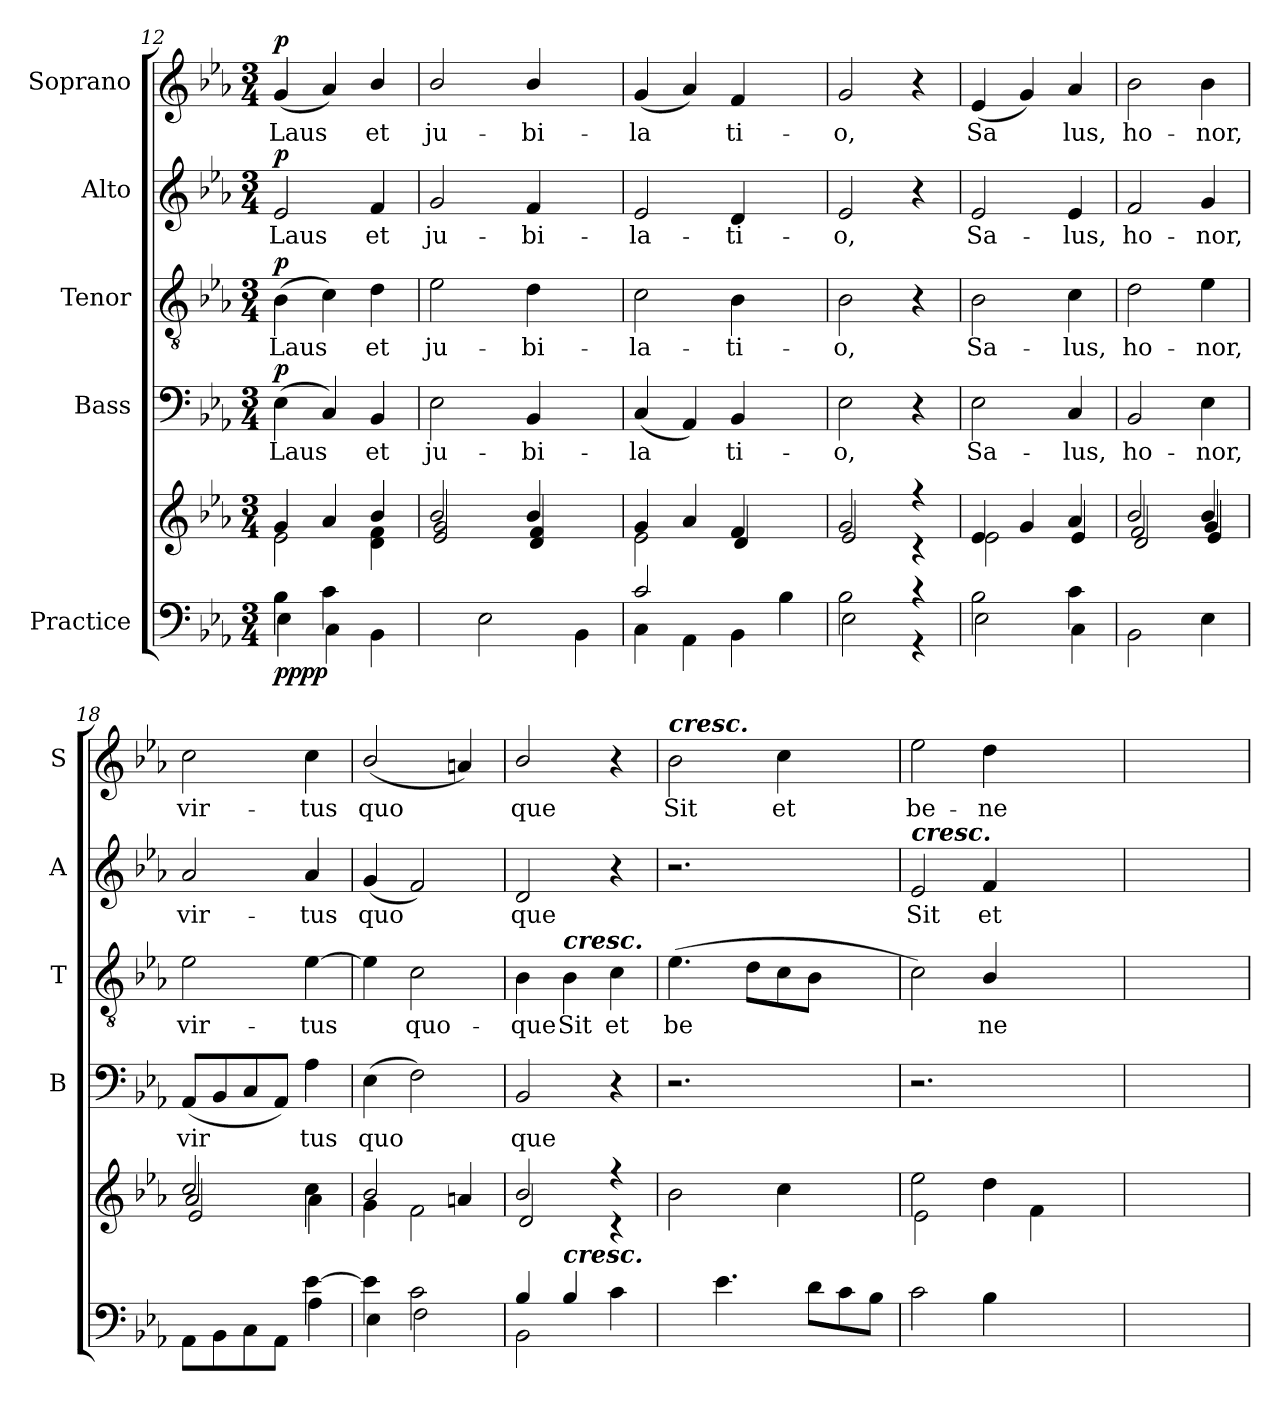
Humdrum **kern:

**kern	**kern	**dynam	**kern	**text	**dynam	**kern	**text	**dynam	**kern	**text	**dynam	**kern	**text	**dynam
*part5	*part5	*part5	*part4	*part4	*part4	*part3	*part3	*part3	*part2	*part2	*part2	*part1	*part1	*part1
*staff6	*staff5	*staff5/6	*staff4	*staff4	*staff4	*staff3	*staff3	*staff3	*staff2	*staff2	*staff2	*staff1	*staff1	*staff1
*I"Practice	*	*	*I"Bass	*	*	*I"Tenor	*	*	*I"Alto	*	*	*I"Soprano	*	*
*	*	*	*I'B	*	*	*I'T	*	*	*I'A	*	*	*I'S	*	*
*clefF4	*clefG2	*	*clefF4	*	*	*clefGv2	*	*	*clefG2	*	*	*clefG2	*	*
*k[b-e-a-]	*k[b-e-a-]	*	*k[b-e-a-]	*	*	*k[b-e-a-]	*	*	*k[b-e-a-]	*	*	*k[b-e-a-]	*	*
*E-:	*E-:	*	*E-:	*	*	*E-:	*	*	*E-:	*	*	*E-:	*	*
*M3/4	*M3/4	*	*M3/4	*	*	*M3/4	*	*	*M3/4	*	*	*M3/4	*	*
=12	=12	=12	=12	=12	=12	=12	=12	=12	=12	=12	=12	=12	=12	=12
*^	*^	*	*	*	*	*	*	*	*	*	*	*	*	*
!	!	!	!	!LO:DY:b=2	!	!LO:LY:b	!	!	!LO:LY:b	!	!	!LO:LY:b	!	!	!LO:LY:b	!
!	!	!	!	!LO:DY:n=1:b=2	!	!	!	!	!	!	!	!	!	!	!	!
!	!	!	!	!LO:DY:n=2:b	!	!	!	!	!	!	!	!	!	!	!	!
!	!	!	!	!LO:DY:n=3:b	!	!	!LO:DY:b	!	!	!LO:DY:b	!	!	!LO:DY:b	!	!	!LO:DY:b
4B-\	4E-\	4g/	2e-\	p p p p	(<4E-\	Laus	p	(>4B-\	Laus	p	2e-/	Laus	p	(<4g/	Laus	p
4c\	4C\	4a-/	.	.	4C/)	.	.	4c\)	.	.	.	.	.	4a-/)	.	.
!	!	!	!	!	!	!LO:LY:b	!	!	!LO:LY:b	!	!	!LO:LY:b	!	!	!LO:LY:b	!
4ryy	4BB-\	4b-/	4d\ 4f\	.	4BB-/	et	.	4d\	et	.	4f/	et	.	4b-/	et	.
=13	=13	=13	=13	=13	=13	=13	=13	=13	=13	=13	=13	=13	=13	=13	=13	=13
!	!	!	!	!	!	!LO:LY:b	!	!	!LO:LY:b	!	!	!LO:LY:b	!	!	!LO:LY:b	!
2.ryy	4ryy	2b-/	2e-/ 2g/	.	2E-\	ju-	.	2e-\	ju-	.	2g/	ju-	.	2b-/	ju-	.
.	2E-\	.	.	.	.	.	.	.	.	.	.	.	.	.	.	.
!	!	!	!	!	!	!LO:LY:b	!	!	!LO:LY:b	!	!	!LO:LY:b	!	!	!LO:LY:b	!
.	.	4b-/	4d/ 4f/	.	4BB-/	-bi-	.	4d\	-bi-	.	4f/	-bi-	.	4b-/	-bi-	.
4ryy	4BB-\	4ryy	4ryy	.	4ryy	.	.	4ryy	.	.	4ryy	.	.	4ryy	.	.
=14	=14	=14	=14	=14	=14	=14	=14	=14	=14	=14	=14	=14	=14	=14	=14	=14
!	!	!	!	!	!	!LO:LY:b	!	!	!LO:LY:b	!	!	!LO:LY:b	!	!	!LO:LY:b	!
2c/	4C\	4g/	2e-\	.	(<4C/	-la­	.	2c\	-la-	.	2e-/	-la-	.	(<4g/	-la­	.
.	4AA-\	4a-/	.	.	4AA-/)	.	.	.	.	.	.	.	.	4a-/)	.	.
!	!	!	!	!	!	!LO:LY:b	!	!	!LO:LY:b	!	!	!LO:LY:b	!	!	!LO:LY:b	!
4ryy	4BB-\	4f/	4d/	.	4BB-/	ti-	.	4B-\	-ti-	.	4d/	-ti-	.	4f/	ti-	.
4B-\	4ryy	4ryy	4ryy	.	4ryy	.	.	4ryy	.	.	4ryy	.	.	4ryy	.	.
=15	=15	=15	=15	=15	=15	=15	=15	=15	=15	=15	=15	=15	=15	=15	=15	=15
!	!	!	!	!	!	!LO:LY:b	!	!	!LO:LY:b	!	!	!LO:LY:b	!	!	!LO:LY:b	!
2B-\	2E-\	2g/	2e-/	.	2E-\	-o,	.	2B-\	-o,	.	2e-/	-o,	.	2g/	-o,	.
4r	4r	4r	4r	.	4r	.	.	4r	.	.	4r	.	.	4r	.	.
!!LO:PB:g=z
=16	=16	=16	=16	=16	=16	=16	=16	=16	=16	=16	=16	=16	=16	=16	=16	=16
!	!	!	!	!	!	!LO:LY:b	!	!	!LO:LY:b	!	!	!LO:LY:b	!	!	!LO:LY:b	!
2B-\	2E-\	4e-/	2e-\	.	2E-\	Sa-	.	2B-\	Sa-	.	2e-/	Sa-	.	(<4e-/	Sa­	.
.	.	4g/	.	.	.	.	.	.	.	.	.	.	.	4g/)	.	.
!	!	!	!	!	!	!LO:LY:b	!	!	!LO:LY:b	!	!	!LO:LY:b	!	!	!LO:LY:b	!
4c\	4C\	4a-/	4e-/	.	4C/	-lus,	.	4c\	-lus,	.	4e-/	-lus,	.	4a-/	lus,	.
=17	=17	=17	=17	=17	=17	=17	=17	=17	=17	=17	=17	=17	=17	=17	=17	=17
*	*	*	*^	*	*	*	*	*	*	*	*	*	*	*	*	*
!	!	!	!	!	!	!	!LO:LY:b	!	!	!LO:LY:b	!	!	!LO:LY:b	!	!	!LO:LY:b	!
*v	*v	*	*	*	*	*	*	*	*	*	*	*	*	*	*	*	*
2BB-\	2b-/	2f/	2d/	.	2BB-/	ho-	.	2d\	ho-	.	2f/	ho-	.	2b-\	ho-	.
!	!	!	!	!	!	!LO:LY:b	!	!	!LO:LY:b	!	!	!LO:LY:b	!	!	!LO:LY:b	!
4E-\	4b-/	4g/	4e-/	.	4E-\	-nor,	.	4e-\	-nor,	.	4g/	-nor,	.	4b-\	-nor,	.
=18	=18	=18	=18	=18	=18	=18	=18	=18	=18	=18	=18	=18	=18	=18	=18	=18
*^	*	*	*	*	*	*	*	*	*	*	*	*	*	*	*	*
!	!	!	!	!	!	!	!LO:LY:b	!	!	!LO:LY:b	!	!	!LO:LY:b	!	!	!LO:LY:b	!
2ryy	8AA-\L	2cc/	2a-/	2e-/	.	(<8AA-/L	vir­	.	2e-\	vir-	.	2a-/	vir-	.	2cc\	vir-	.
.	8BB-\	.	.	.	.	8BB-/	.	.	.	.	.	.	.	.	.	.	.
.	8C\	.	.	.	.	8C/	.	.	.	.	.	.	.	.	.	.	.
.	8AA-\J	.	.	.	.	8AA-/J)	.	.	.	.	.	.	.	.	.	.	.
!	!	!	!	!	!	!	!LO:LY:b	!	!	!LO:LY:b	!	!	!LO:LY:b	!	!	!LO:LY:b	!
[<4e-\	4A-\	4cc\	4a-\	4ryy	.	4A-\	tus	.	[4e-\	-tus	.	4a-/	-tus	.	4cc\	-tus	.
=19	=19	=19	=19	=19	=19	=19	=19	=19	=19	=19	=19	=19	=19	=19	=19	=19	=19
!	!	!	!	!	!	!	!LO:LY:b	!	!	!	!	!	!LO:LY:b	!	!	!LO:LY:b	!
*	*	*	*v	*v	*	*	*	*	*	*	*	*	*	*	*	*	*
4e-\]	4E-\	2b-/	4g\	.	(>4E-\	quo­	.	4e-\]	.	.	(<4g/	quo­	.	(<2b-/	quo­	.
!	!	!	!	!	!	!	!	!	!LO:LY:b	!	!	!	!	!	!	!
2c\	2F\	.	2f\	.	2F\)	.	.	2c\	quo-	.	2f/)	.	.	.	.	.
.	.	4an/	.	.	.	.	.	.	.	.	.	.	.	4an/)	.	.
=20	=20	=20	=20	=20	=20	=20	=20	=20	=20	=20	=20	=20	=20	=20	=20	=20
!	!	!	!	!	!	!LO:LY:b	!	!	!LO:LY:b	!	!	!LO:LY:b	!	!	!LO:LY:b	!
4B-/	2BB-\	2b-/	2d/	.	2BB-/	que	.	4B-\	-que	.	2d/	que	.	2b-/	que	.
!	!	!	!	!	!	!	!	!LO:TX:a:Bi:t=cresc.	!	!	!	!	!	!	!	!
!LO:TX:a:Bi:t=cresc.	!	!	!	!	!	!	!	!	!	!	!	!	!	!	!	!
!	!	!	!	!	!	!	!	!	!LO:LY:b	!	!	!	!	!	!	!
4B-/	.	.	.	.	.	.	.	4B-\	Sit	.	.	.	.	.	.	.
!	!	!	!	!	!	!	!	!	!LO:LY:b	!	!	!	!	!	!	!
4c\	4ryy	4r	4r	.	4r	.	.	4c\	et	.	4r	.	.	4r	.	.
=21	=21	=21	=21	=21	=21	=21	=21	=21	=21	=21	=21	=21	=21	=21	=21	=21
!	!	!	!	!	!	!	!	!	!	!	!	!	!	!LO:TX:a:Bi:t=cresc.	!	!
!	!	!	!	!	!	!	!	!	!LO:LY:b	!	!	!	!	!	!LO:LY:b	!
4ryy	4ryy	2b-\	2.ryy	.	2.r	.	.	(>4.e-\	be­	.	2.r	.	.	2b-\	Sit	.
4.e-\	2ryy	.	.	.	.	.	.	.	.	.	.	.	.	.	.	.
.	.	.	.	.	.	.	.	8d\L	.	.	.	.	.	.	.	.
!	!	!	!	!	!	!	!	!	!	!	!	!	!	!	!LO:LY:b	!
.	.	4cc\	.	.	.	.	.	8c\	.	.	.	.	.	4cc\	et	.
8d\L	.	.	.	.	.	.	.	8B-\J	.	.	.	.	.	.	.	.
8c\	4ryy	4ryy	4ryy	.	4ryy	.	.	4ryy	.	.	4ryy	.	.	4ryy	.	.
8B-\J	.	.	.	.	.	.	.	.	.	.	.	.	.	.	.	.
=22	=22	=22	=22	=22	=22	=22	=22	=22	=22	=22	=22	=22	=22	=22	=22	=22
!	!	!	!	!	!	!	!	!	!	!	!LO:TX:a:Bi:t=cresc.	!	!	!	!	!
!	!	!	!	!	!	!	!	!	!	!	!	!LO:LY:b	!	!	!LO:LY:b	!
2c\	2.ryy	2ee-\	2e-\	.	2.r	.	.	2c\)	.	.	2e-/	Sit	.	2ee-\	be-	.
!	!	!	!	!	!	!	!	!	!LO:LY:b	!	!	!LO:LY:b	!	!	!LO:LY:b	!
4B-\	.	4dd\	4ryy	.	.	.	.	4B-/	ne-	.	4f/	et	.	4dd\	-ne-	.
2ryy	2ryy	4ryy	4f\	.	2ryy	.	.	2ryy	.	.	2ryy	.	.	2ryy	.	.
.	.	4ryy	4ryy	.	.	.	.	.	.	.	.	.	.	.	.	.
*v	*v	*	*	*	*	*	*	*	*	*	*	*	*	*	*	*
*	*v	*v	*	*	*	*	*	*	*	*	*	*	*	*	*
=	=	=	=	=	=	=	=	=	=	=	=	=	=	=
4ryy	2.ryy	.	2.ryy	.	.	2.ryy	.	.	2.ryy	.	.	2.ryy	.	.
2ryy	.	.	.	.	.	.	.	.	.	.	.	.	.	.
=	=	=	=	=	=	=	=	=	=	=	=	=	=	=
*-	*-	*-	*-	*-	*-	*-	*-	*-	*-	*-	*-	*-	*-	*-
